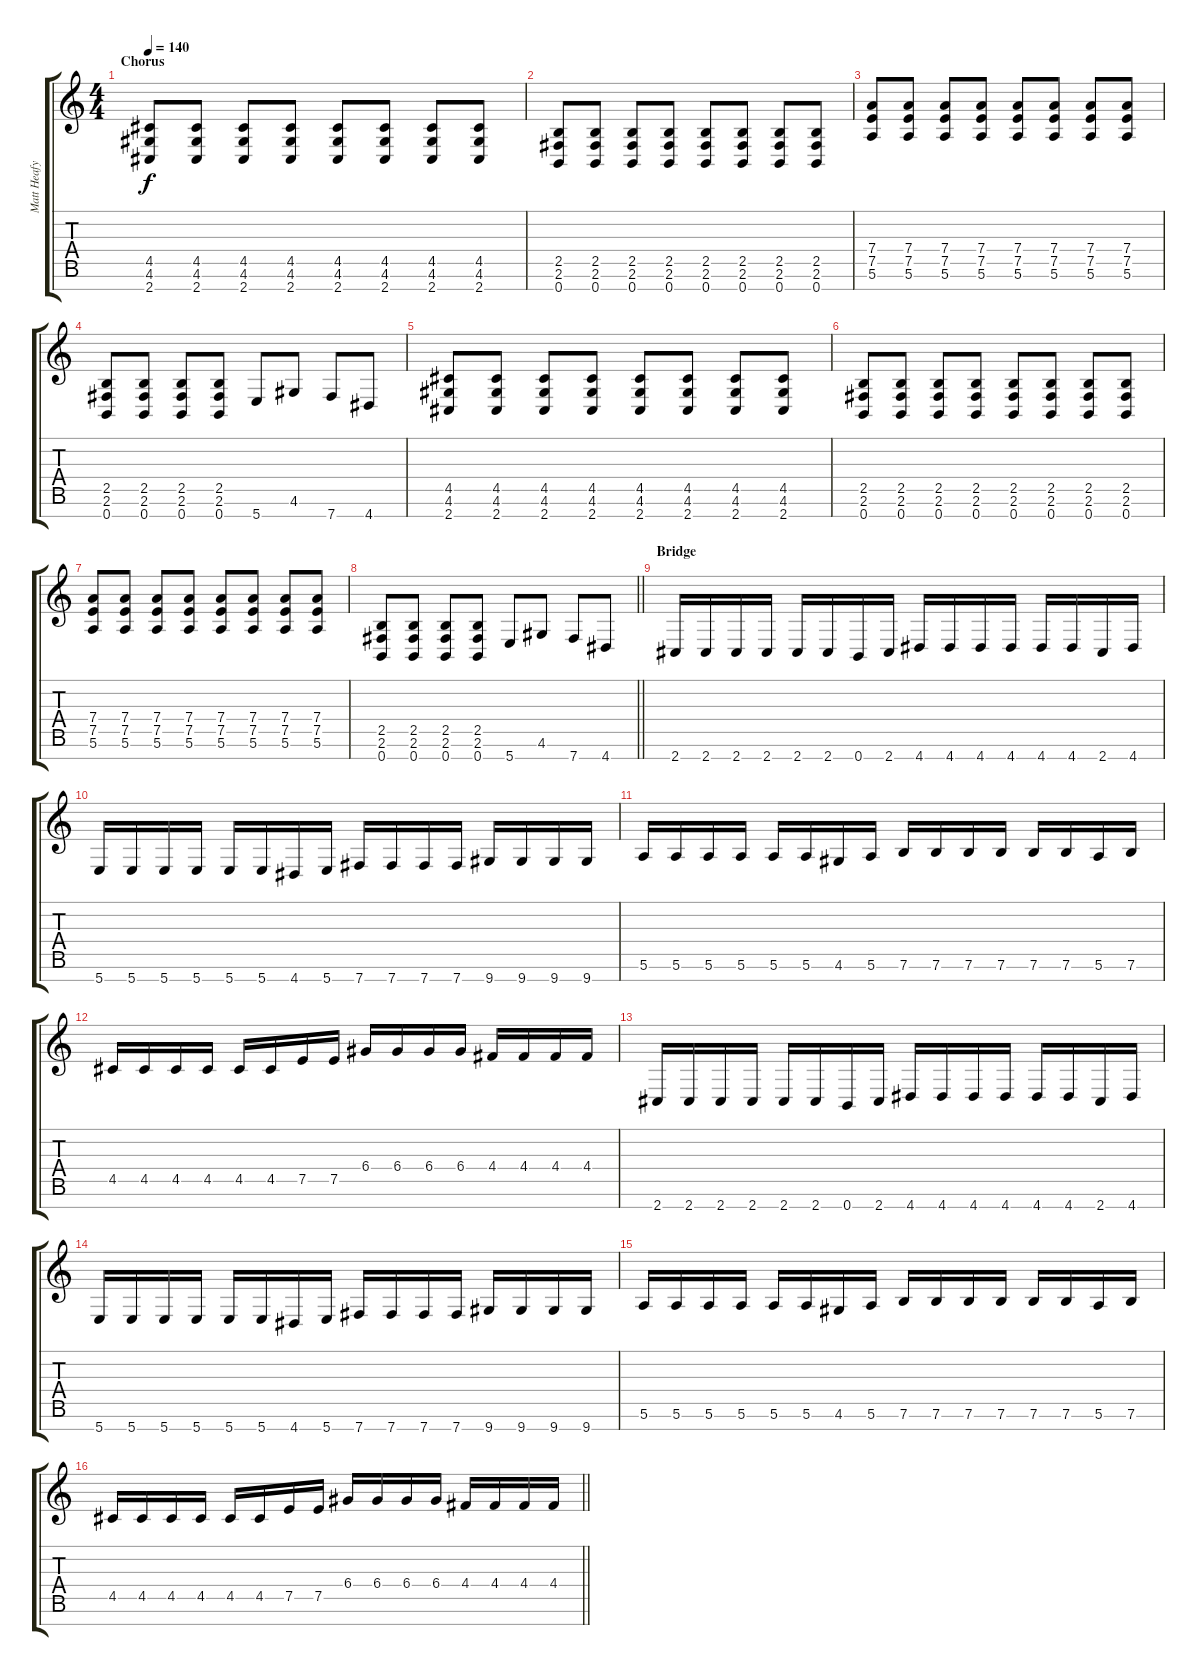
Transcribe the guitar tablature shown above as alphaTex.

\track ("Matt Heafy" "Matt Heafy") {instrument distortionguitar}
\staff {score tabs}
\tuning (E4 B3 G3 D3 A2 E2 B1) {hide}
\ts (4 4)
\section ("" "Chorus")
\tempo 140
\clef g2
\ks c
(4.5 4.6 2.7).8{dy f volume 13 balance 8} (4.5 4.6 2.7).8 (4.5 4.6 2.7).8 (4.5 4.6 2.7).8 (4.5 4.6 2.7).8 (4.5 4.6 2.7).8 (4.5 4.6 2.7).8 (4.5 4.6 2.7).8 |
(2.5 2.6 0.7).8 (2.5 2.6 0.7).8 (2.5 2.6 0.7).8 (2.5 2.6 0.7).8 (2.5 2.6 0.7).8 (2.5 2.6 0.7).8 (2.5 2.6 0.7).8 (2.5 2.6 0.7).8 |
(7.4 7.5 5.6).8 (7.4 7.5 5.6).8 (7.4 7.5 5.6).8 (7.4 7.5 5.6).8 (7.4 7.5 5.6).8 (7.4 7.5 5.6).8 (7.4 7.5 5.6).8 (7.4 7.5 5.6).8 |
(2.5 2.6 0.7).8 (2.5 2.6 0.7).8 (2.5 2.6 0.7).8 (2.5 2.6 0.7).8 5.7.8 4.6.8 7.7.8 4.7.8 |
(4.5 4.6 2.7).8 (4.5 4.6 2.7).8 (4.5 4.6 2.7).8 (4.5 4.6 2.7).8 (4.5 4.6 2.7).8 (4.5 4.6 2.7).8 (4.5 4.6 2.7).8 (4.5 4.6 2.7).8 |
(2.5 2.6 0.7).8 (2.5 2.6 0.7).8 (2.5 2.6 0.7).8 (2.5 2.6 0.7).8 (2.5 2.6 0.7).8 (2.5 2.6 0.7).8 (2.5 2.6 0.7).8 (2.5 2.6 0.7).8 |
(7.4 7.5 5.6).8 (7.4 7.5 5.6).8 (7.4 7.5 5.6).8 (7.4 7.5 5.6).8 (7.4 7.5 5.6).8 (7.4 7.5 5.6).8 (7.4 7.5 5.6).8 (7.4 7.5 5.6).8 |
\barLineRight lightlight
(2.5 2.6 0.7).8 (2.5 2.6 0.7).8 (2.5 2.6 0.7).8 (2.5 2.6 0.7).8 5.7.8 4.6.8 7.7.8 4.7.8 |
\section ("" "Bridge")
2.7.16 2.7.16 2.7.16 2.7.16 2.7.16 2.7.16 0.7.16 2.7.16 4.7.16 4.7.16 4.7.16 4.7.16 4.7.16 4.7.16 2.7.16 4.7.16 |
5.7.16 5.7.16 5.7.16 5.7.16 5.7.16 5.7.16 4.7.16 5.7.16 7.7.16 7.7.16 7.7.16 7.7.16 9.7.16 9.7.16 9.7.16 9.7.16 |
5.6.16 5.6.16 5.6.16 5.6.16 5.6.16 5.6.16 4.6.16 5.6.16 7.6.16 7.6.16 7.6.16 7.6.16 7.6.16 7.6.16 5.6.16 7.6.16 |
4.5.16 4.5.16 4.5.16 4.5.16 4.5.16 4.5.16 7.5.16 7.5.16 6.4.16 6.4.16 6.4.16 6.4.16 4.4.16 4.4.16 4.4.16 4.4.16 |
2.7.16 2.7.16 2.7.16 2.7.16 2.7.16 2.7.16 0.7.16 2.7.16 4.7.16 4.7.16 4.7.16 4.7.16 4.7.16 4.7.16 2.7.16 4.7.16 |
5.7.16 5.7.16 5.7.16 5.7.16 5.7.16 5.7.16 4.7.16 5.7.16 7.7.16 7.7.16 7.7.16 7.7.16 9.7.16 9.7.16 9.7.16 9.7.16 |
5.6.16 5.6.16 5.6.16 5.6.16 5.6.16 5.6.16 4.6.16 5.6.16 7.6.16 7.6.16 7.6.16 7.6.16 7.6.16 7.6.16 5.6.16 7.6.16 |
\barLineRight lightlight
4.5.16 4.5.16 4.5.16 4.5.16 4.5.16 4.5.16 7.5.16 7.5.16 6.4.16 6.4.16 6.4.16 6.4.16 4.4.16 4.4.16 4.4.16 4.4.16
